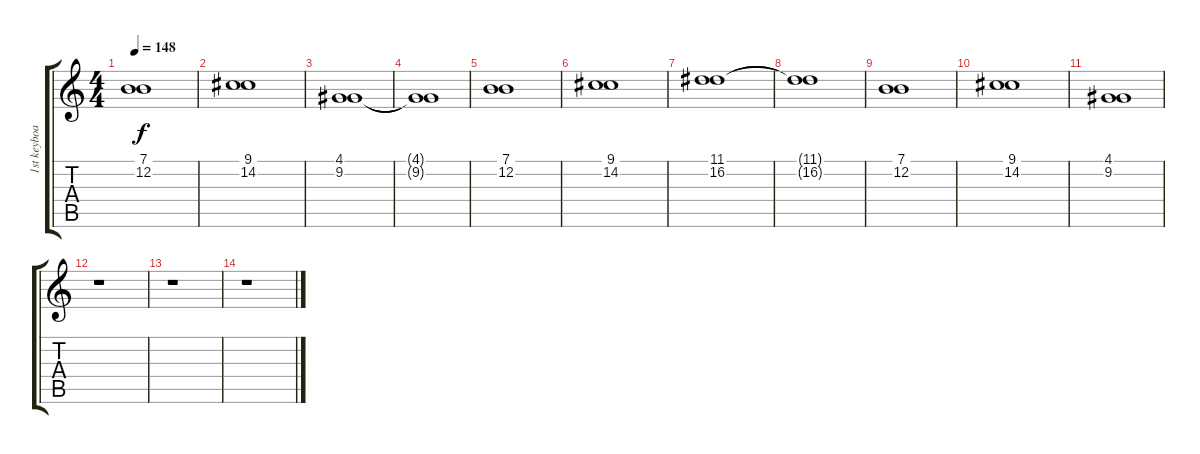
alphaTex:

\track ("1st keyboard" "1st keyboa") {instrument synthstrings1}
\staff {score tabs}
\tuning (E4 B3 G3 D3 A2 E2) {hide}
\ts (4 4)
\tempo 148
\clef g2
\ks c
(7.1 12.2).1{dy f} |
(9.1 14.2).1 |
(4.1 9.2).1 |
(4.1{t} 9.2{t}).1 |
(7.1 12.2).1 |
(9.1 14.2).1 |
(11.1 16.2).1 |
(11.1{t} 16.2{t}).1 |
(7.1 12.2).1 |
(9.1 14.2).1 |
(4.1 9.2).1 |
r.1 |
r.1 |
r.1
